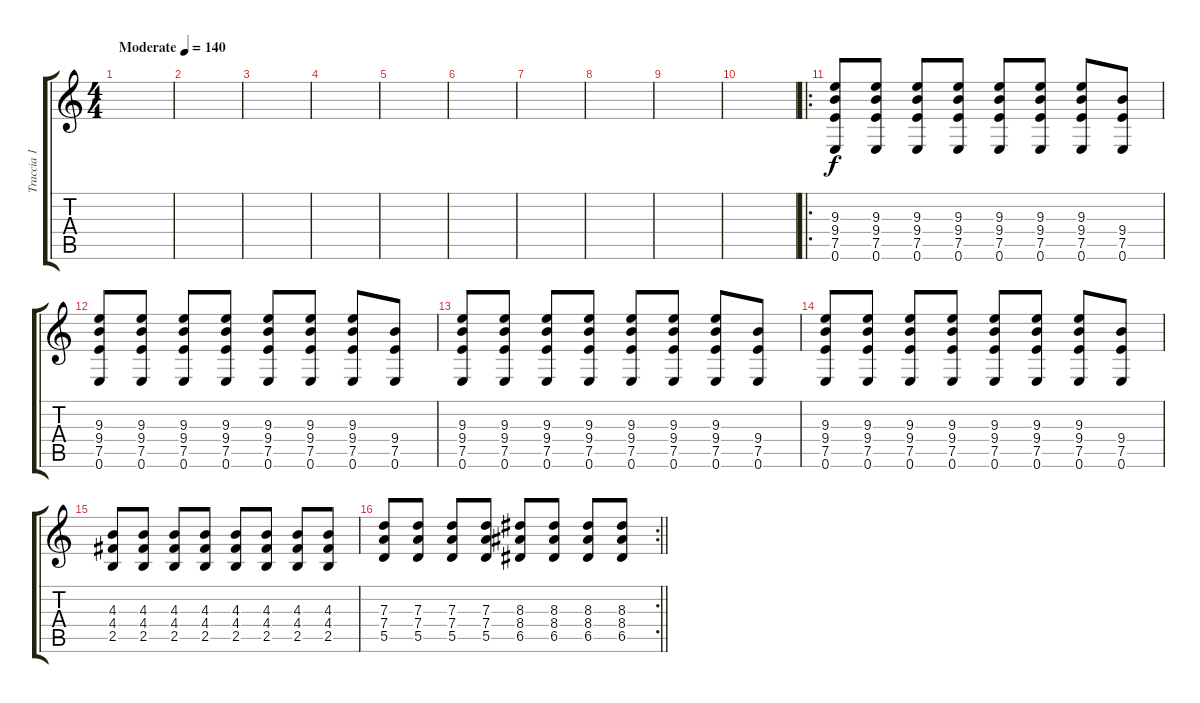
\track ("Traccia 1" "Traccia 1") {instrument distortionguitar}
\staff {score tabs}
\tuning (E4 B3 G3 D3 A2 E2) {hide}
\ts (4 4)
\tempo (140 "Moderate")
\clef g2
\ks c
|
|
|
|
|
|
|
|
|
|
\ro
(9.3 9.4 7.5 0.6).8 (9.3 9.4 7.5 0.6).8 (9.3 9.4 7.5 0.6).8 (9.3 9.4 7.5 0.6).8 (9.3 9.4 7.5 0.6).8 (9.3 9.4 7.5 0.6).8 (9.3 9.4 7.5 0.6).8 (9.4 7.5 0.6).8 |
(9.3 9.4 7.5 0.6).8 (9.3 9.4 7.5 0.6).8 (9.3 9.4 7.5 0.6).8 (9.3 9.4 7.5 0.6).8 (9.3 9.4 7.5 0.6).8 (9.3 9.4 7.5 0.6).8 (9.3 9.4 7.5 0.6).8 (9.4 7.5 0.6).8 |
(9.3 9.4 7.5 0.6).8 (9.3 9.4 7.5 0.6).8 (9.3 9.4 7.5 0.6).8 (9.3 9.4 7.5 0.6).8 (9.3 9.4 7.5 0.6).8 (9.3 9.4 7.5 0.6).8 (9.3 9.4 7.5 0.6).8 (9.4 7.5 0.6).8 |
(9.3 9.4 7.5 0.6).8 (9.3 9.4 7.5 0.6).8 (9.3 9.4 7.5 0.6).8 (9.3 9.4 7.5 0.6).8 (9.3 9.4 7.5 0.6).8 (9.3 9.4 7.5 0.6).8 (9.3 9.4 7.5 0.6).8 (9.4 7.5 0.6).8 |
(4.3 4.4 2.5).8 (4.3 4.4 2.5).8 (4.3 4.4 2.5).8 (4.3 4.4 2.5).8 (4.3 4.4 2.5).8 (4.3 4.4 2.5).8 (4.3 4.4 2.5).8 (4.3 4.4 2.5).8 |
\rc 2
\barLineRight lightlight
(7.3 7.4 5.5).8 (7.3 7.4 5.5).8 (7.3 7.4 5.5).8 (7.3 7.4 5.5).8 (8.3 8.4 6.5).8 (8.3 8.4 6.5).8 (8.3 8.4 6.5).8 (8.3 8.4 6.5).8
